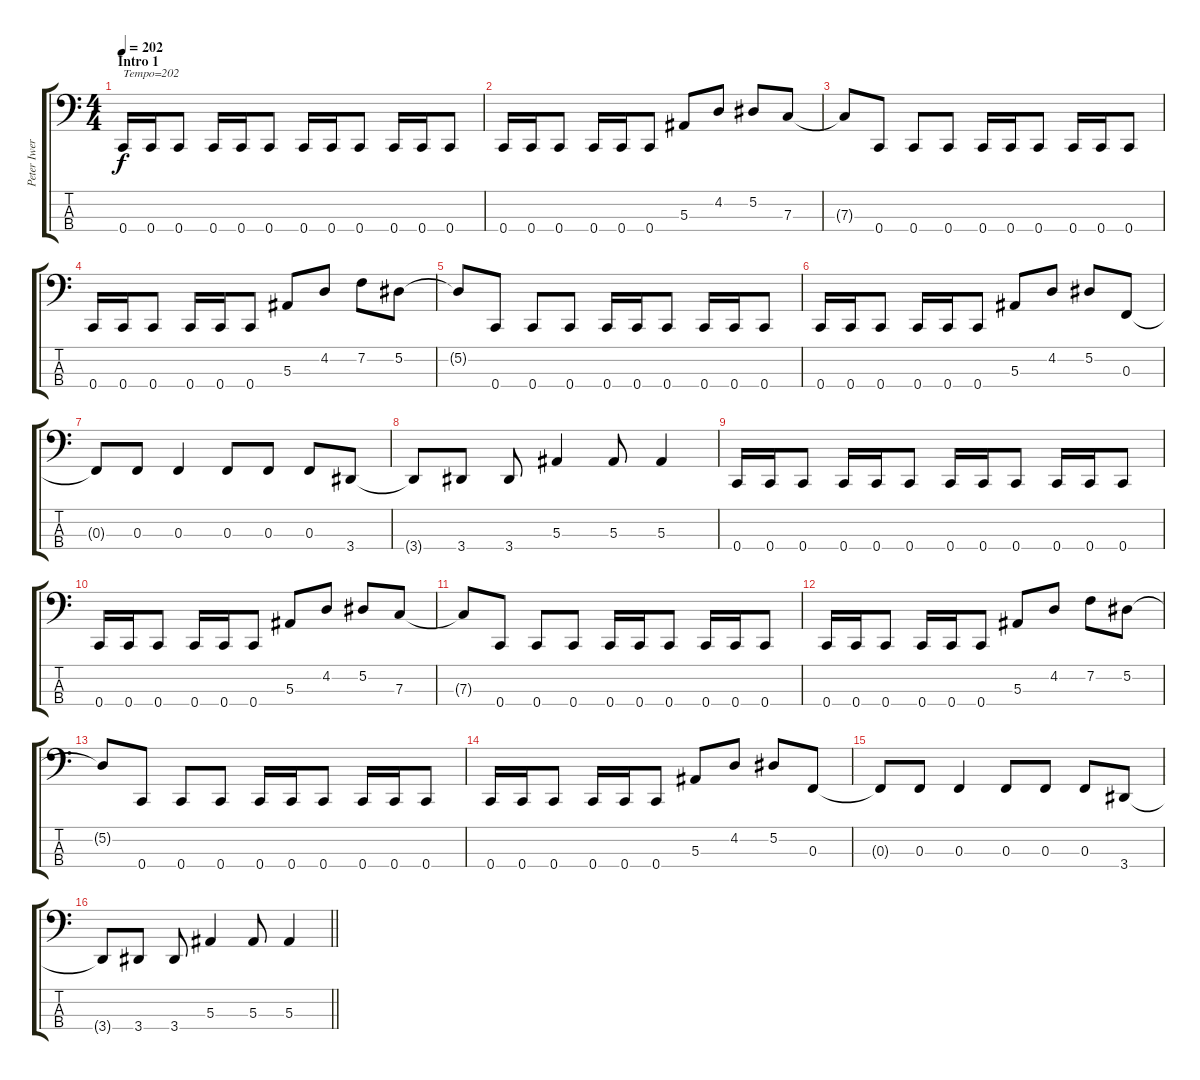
\track ("Peter Iwers" "Peter Iwer") {instrument electricbasspick}
\staff {score tabs}
\tuning (Eb2 Bb1 F1 C1) {hide}
\ts (4 4)
\section ("" "Intro 1")
\tempo 202
\clef f4
\ks c
0.4.16{txt "Tempo=202" dy f instrument electricbasspick} 0.4.16 0.4.8 0.4.16 0.4.16 0.4.8 0.4.16 0.4.16 0.4.8 0.4.16 0.4.16 0.4.8 |
0.4.16 0.4.16 0.4.8 0.4.16 0.4.16 0.4.8 5.3.8 4.2.8 5.2.8 7.3.8 |
7.3{t}.8 0.4.8 0.4.8 0.4.8 0.4.16 0.4.16 0.4.8 0.4.16 0.4.16 0.4.8 |
0.4.16 0.4.16 0.4.8 0.4.16 0.4.16 0.4.8 5.3.8 4.2.8 7.2.8 5.2.8 |
5.2{t}.8 0.4.8 0.4.8 0.4.8 0.4.16 0.4.16 0.4.8 0.4.16 0.4.16 0.4.8 |
0.4.16 0.4.16 0.4.8 0.4.16 0.4.16 0.4.8 5.3.8 4.2.8 5.2.8 0.3.8 |
0.3{t}.8 0.3.8 0.3.4 0.3.8 0.3.8 0.3.8 3.4.8 |
3.4{t}.8 3.4.8 3.4.8 5.3.4 5.3.8 5.3.4 |
0.4.16 0.4.16 0.4.8 0.4.16 0.4.16 0.4.8 0.4.16 0.4.16 0.4.8 0.4.16 0.4.16 0.4.8 |
0.4.16 0.4.16 0.4.8 0.4.16 0.4.16 0.4.8 5.3.8 4.2.8 5.2.8 7.3.8 |
7.3{t}.8 0.4.8 0.4.8 0.4.8 0.4.16 0.4.16 0.4.8 0.4.16 0.4.16 0.4.8 |
0.4.16 0.4.16 0.4.8 0.4.16 0.4.16 0.4.8 5.3.8 4.2.8 7.2.8 5.2.8 |
5.2{t}.8 0.4.8 0.4.8 0.4.8 0.4.16 0.4.16 0.4.8 0.4.16 0.4.16 0.4.8 |
0.4.16 0.4.16 0.4.8 0.4.16 0.4.16 0.4.8 5.3.8 4.2.8 5.2.8 0.3.8 |
0.3{t}.8 0.3.8 0.3.4 0.3.8 0.3.8 0.3.8 3.4.8 |
\barLineRight lightlight
3.4{t}.8 3.4.8 3.4.8 5.3.4 5.3.8 5.3.4
